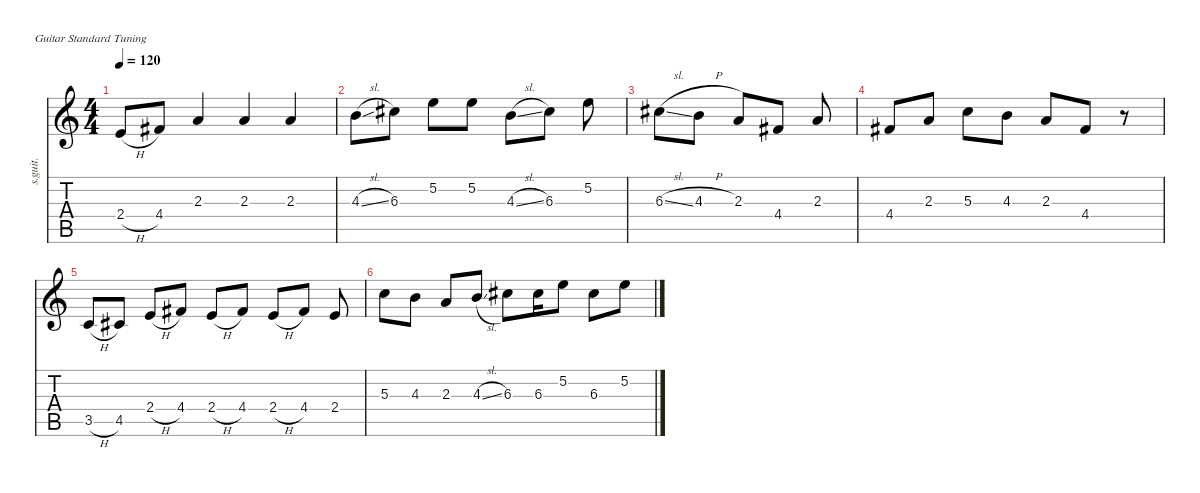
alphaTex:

\defaultSystemsLayout 4
\hideDynamics
\bracketExtendMode nobrackets
\track ("Steel Guitar" "s.guit.") {instrument acousticguitarsteel}
\staff {score tabs}
\tuning (E4 B3 G3 D3 A2 E2)
\ts (4 4)
\tempo 120
\clef g2
\ks c
2.4{h}.8{dy mf instrument acousticguitarsteel beam Up} 4.4{acc #}.8{beam Up} 2.3.4{beam Up} 2.3.4{beam Up} 2.3.4{beam Up} |
4.3{sl}.8{beam Down} 6.3{acc #}.8{beam Down} 5.2.8{beam Down} 5.2.8{beam Down} 4.3{sl}.8{beam Down} 6.3{acc #}.8{beam Down} 5.2.8{beam Down} |
6.3{sl acc #}.8{beam Down} 4.3{h}.8{beam Down} 2.3.8{beam Up} 4.4{acc #}.8{beam Up} 2.3.8{beam Up} |
4.4{acc #}.8{beam Up} 2.3.8{beam Up} 5.3.8{beam Down} 4.3.8{beam Down} 2.3.8{beam Up} 4.4{acc #}.8{beam Up} r.8{beam Down} |
3.5{h}.8{beam Up} 4.5{acc #}.8{beam Up} 2.4{h}.8{beam Up} 4.4{acc #}.8{beam Up} 2.4{h}.8{beam Up} 4.4{acc #}.8{beam Up} 2.4{h}.8{beam Up} 4.4{acc #}.8{beam Up} 2.4.8{txt "" beam Up} |
5.3.8{beam Down} 4.3.8{beam Down} 2.3.8{beam Up} 4.3{sl}.8{beam Up} 6.3{acc #}.8{beam Down} 6.3{acc #}.16{beam Down} 5.2.8{beam Down} 6.3{acc #}.8{beam Down} 5.2.8{beam Down}
